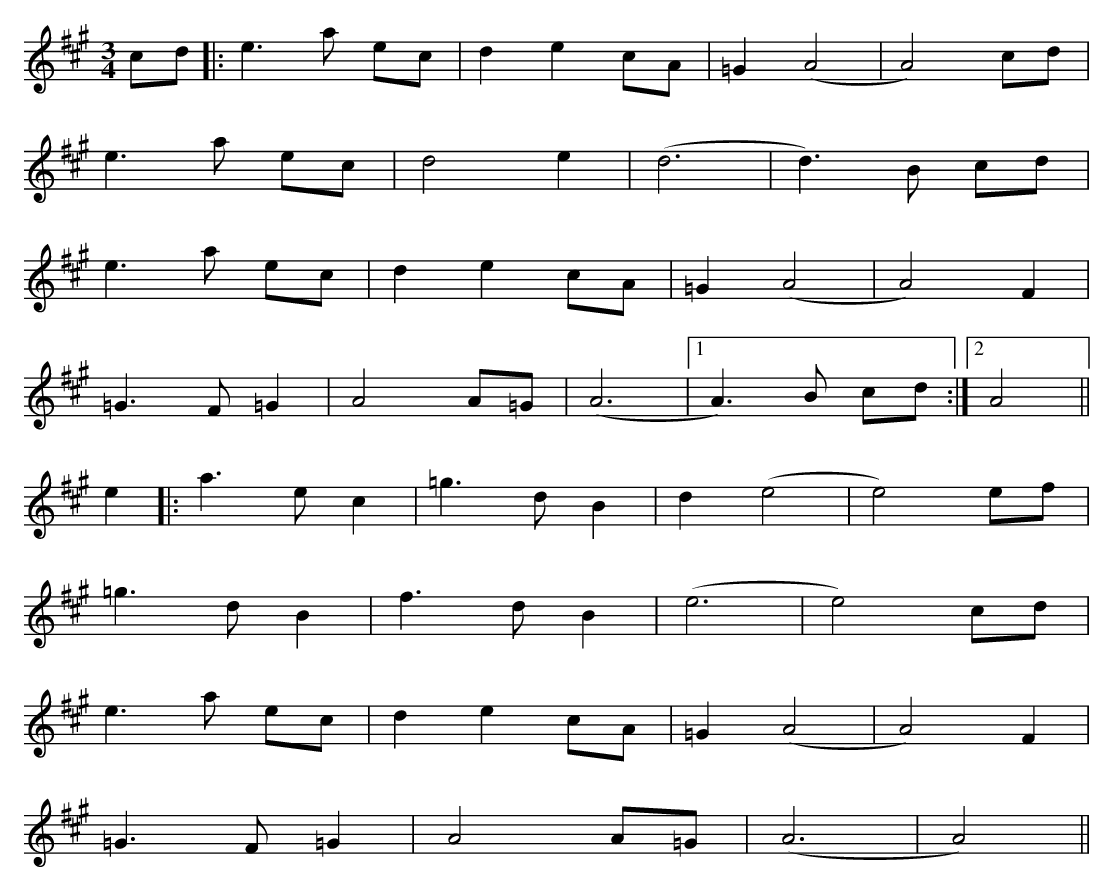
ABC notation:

X:1
M:3/4
K:A
cd|:e3a ec|d2e2 cA|=G2 (A4|A4) cd|
e3a ec|d4e2|(d6|d3)B cd|
e3a ec|d2e2 cA|=G2 (A4|A4) F2|
=G3F =G2|A4 A=G|(A6|1 A3)B cd:|2 A4||
e2|:a3e c2|=g3d B2|d2 (e4|e4) ef|
=g3d B2|f3d B2|(e6|e4)cd|
e3a ec|d2e2 cA|=G2 (A4|A4) F2|
=G3F =G2|A4 A=G|(A6|A4)||
